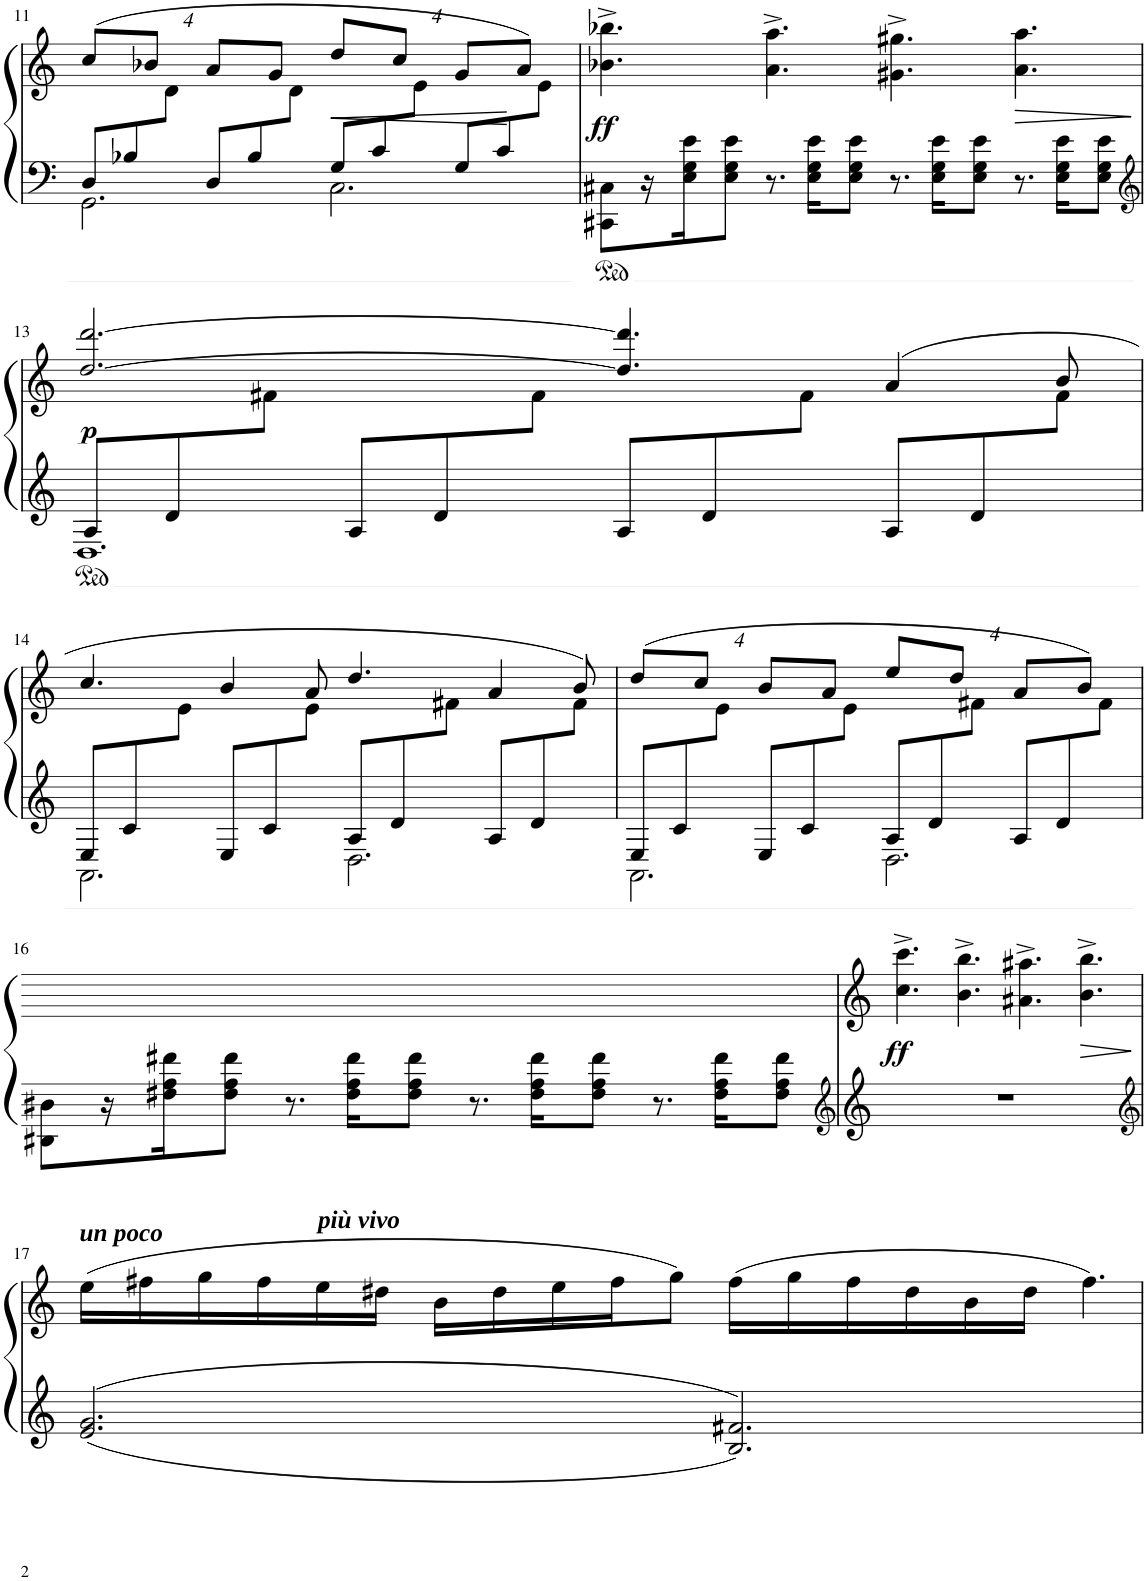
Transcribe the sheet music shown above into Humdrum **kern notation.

**kern	**kern	**dynam
*part1	*part1	*part1
*staff2	*staff1	*staff1/2
*I"Piano	*	*
*I'Pno	*	*
!!LO:PB:g=z
*clefF4	*clefG2	*
*k[]	*k[]	*
*M12/8	*M12/8	*
=11	=11	=11
*^	*	*
*	*	*Xbrackettup	*
*	*	*^	*
8D/L	2.GG\	(16%3cc/L	4ryy	.
8B-X/	.	.	.	.
.	.	16%3b-X/J	.	.
8ryy	.	.	8d\J	.
8D/L	.	16%3a/L	4ryy	.
8B-/	.	.	.	.
.	.	16%3g/J	.	.
8ryy	.	.	8d\J	.
!	!	!	!	!LO:HP:b
8G/L	2.C\	16%3dd/L	4ryy	<
8c/	.	.	.	.
.	.	16%3cc/J	.	.
8ryy	.	.	8e\J	.
8G/L	.	16%3g/L	4ryy	.
8c/	.	.	.	.
.	.	16%3a/J)	.	[
8ryy	.	.	8e\J	.
*v	*v	*	*	*
=12	=12	=12	=12
!	!	!	!LO:DY:b
*	*v	*v	*
8CC#X\ 8C#X\L	4.b-X\^ 4.bb-X\^	ff
16r	.	.
16E\ 16G\ 16e\J	.	.
8E\ 8G\ 8e\J	.	.
8.r	4.a\^ 4.aa\^	.
16E\ 16G\ 16e\KL	.	.
8E\ 8G\ 8e\J	.	.
8.r	4.g#X\^ 4.gg#X\^	.
16E\ 16G\ 16e\KL	.	.
8E\ 8G\ 8e\J	.	.
!	!	!LO:HP:b
8.r	4.a\ 4.aa\	>
16E\ 16G\ 16e\KL	.	.
8E\ 8G\ 8e\J	.	.
.	.	]
!!LO:LB:g=z
=13	=13	=13
*clefG2	*	*
*^	*^	*
!	!	!	!	!LO:DY:b
8A/L	1.D	[2.dd/ [2.ddd/	4ryy	p
8d/	.	.	.	.
8ryy	.	.	8f#X\J	.
8A/L	.	.	4ryy	.
8d/	.	.	.	.
8ryy	.	.	8f#\J	.
8A/L	.	4.dd/] 4.ddd/]	4ryy	.
8d/	.	.	.	.
8ryy	.	.	8f#\J	.
8A/L	.	(4a/	4ryy	.
8d/	.	.	.	.
8ryy	.	8b/	8f#\J	.
!!LO:LB:g=z	!!
=14	=14	=14	=14	=14
8E/L	2.AA\	4.cc/	4ryy	.
8c/	.	.	.	.
8ryy	.	.	8e\J	.
8E/L	.	4b/	4ryy	.
8c/	.	.	.	.
8ryy	.	8a/	8e\J	.
8A/L	2.D\	4.dd/	4ryy	.
8d/	.	.	.	.
8ryy	.	.	8f#X\J	.
8A/L	.	4a/	4ryy	.
8d/	.	.	.	.
8ryy	.	8b/)	8f#\J	.
=15	=15	=15	=15	=15
8E/L	2.AA\	(16%3dd/L	4ryy	.
8c/	.	.	.	.
.	.	16%3cc/J	.	.
8ryy	.	.	8e\J	.
8E/L	.	16%3b/L	4ryy	.
8c/	.	.	.	.
.	.	16%3a/J	.	.
8ryy	.	.	8e\J	.
8A/L	2.D\	16%3ee/L	4ryy	.
8d/	.	.	.	.
.	.	16%3dd/J	.	.
8ryy	.	.	8f#X\J	.
8A/L	.	16%3a/L	4ryy	.
8d/	.	.	.	.
.	.	16%3b/J)	.	.
8ryy	.	.	8f#\J	.
*v	*v	*	*	*
!!LO:LB:g=z
=16	=16	=16	=16
!	!	!	!LO:DY:b
*	*v	*v	*
8DD#X\ 8D#X\L	4.cc\^ 4.ccc\^	ff
16r	.	.
16F#X\ 16A\ 16f#X\J	.	.
8F#\ 8A\ 8f#\J	.	.
8.r	4.b\^ 4.bb\^	.
16F#\ 16A\ 16f#\KL	.	.
8F#\ 8A\ 8f#\J	.	.
8.r	4.a#X\^ 4.aa#X\^	.
16F#\ 16A\ 16f#\KL	.	.
8F#\ 8A\ 8f#\J	.	.
!	!	!LO:HP:b
8.r	4.b\^ 4.bb\^	>
16F#\ 16A\ 16f#\KL	.	.
8F#\ 8A\ 8f#\J	.	.
*clefG2	*	*
2%7ryy	00.ryy	]
1.r	.	.
!!LO:LB:g=z
=17	=17	=17
*clefG2	*	*
!	!LO:TX:a:Bi:t=un poco	!
2.e/ 2.g/	(16ee\LL	.
.	16ff#X\	.
.	16gg\	.
.	16ff#\	.
!	!LO:TX:a:Bi:t=più vivo	!
.	16ee\	.
.	16dd#X\JJ	.
.	16b\LL	.
.	16dd#\	.
.	16ee\	.
.	16ff#\J	.
.	8gg\J)	.
2.B/ 2.f#X/	(16ff#\LL	.
.	16gg\	.
.	16ff#\	.
.	16dd#\	.
.	16b\	.
.	16dd#\JJ	.
.	4.ff#\)	.
=	=	=
*-	*-	*-
